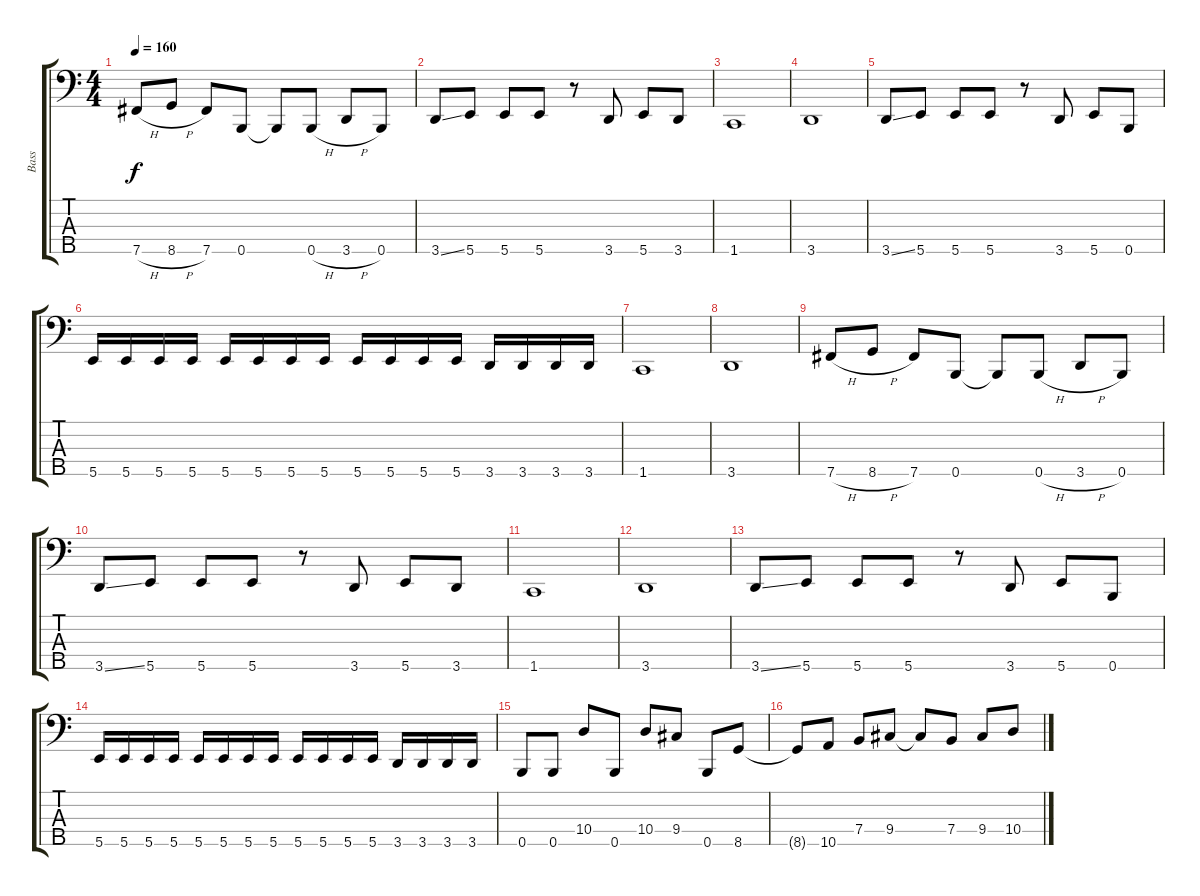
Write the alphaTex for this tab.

\track ("Bass" "Bass") {instrument electricbasspick}
\staff {score tabs}
\tuning (G2 D2 A1 E1 B0) {hide}
\ts (4 4)
\tempo 160
\clef f4
\ks c
7.5{h}.8{dy f} 8.5{h}.8 7.5.8 0.5.8 0.5{t}.8 0.5{h}.8 3.5{h}.8 0.5.8 |
3.5{ss}.8 5.5.8 5.5.8 5.5.8 r.8 3.5.8 5.5.8 3.5.8 |
1.5.1 |
3.5.1 |
3.5{ss}.8 5.5.8 5.5.8 5.5.8 r.8 3.5.8 5.5.8 0.5.8 |
5.5.16 5.5.16 5.5.16 5.5.16 5.5.16 5.5.16 5.5.16 5.5.16 5.5.16 5.5.16 5.5.16 5.5.16 3.5.16 3.5.16 3.5.16 3.5.16 |
1.5.1 |
3.5.1 |
7.5{h}.8 8.5{h}.8 7.5.8 0.5.8 0.5{t}.8 0.5{h}.8 3.5{h}.8 0.5.8 |
3.5{ss}.8 5.5.8 5.5.8 5.5.8 r.8 3.5.8 5.5.8 3.5.8 |
1.5.1 |
3.5.1 |
3.5{ss}.8 5.5.8 5.5.8 5.5.8 r.8 3.5.8 5.5.8 0.5.8 |
5.5.16 5.5.16 5.5.16 5.5.16 5.5.16 5.5.16 5.5.16 5.5.16 5.5.16 5.5.16 5.5.16 5.5.16 3.5.16 3.5.16 3.5.16 3.5.16 |
\section ("" "")
0.5.8 0.5.8 10.4.8 0.5.8 10.4.8 9.4.8 0.5.8 8.5.8 |
8.5{t}.8 10.5.8 7.4.8 9.4.8 9.4{t}.8 7.4.8 9.4.8 10.4.8
